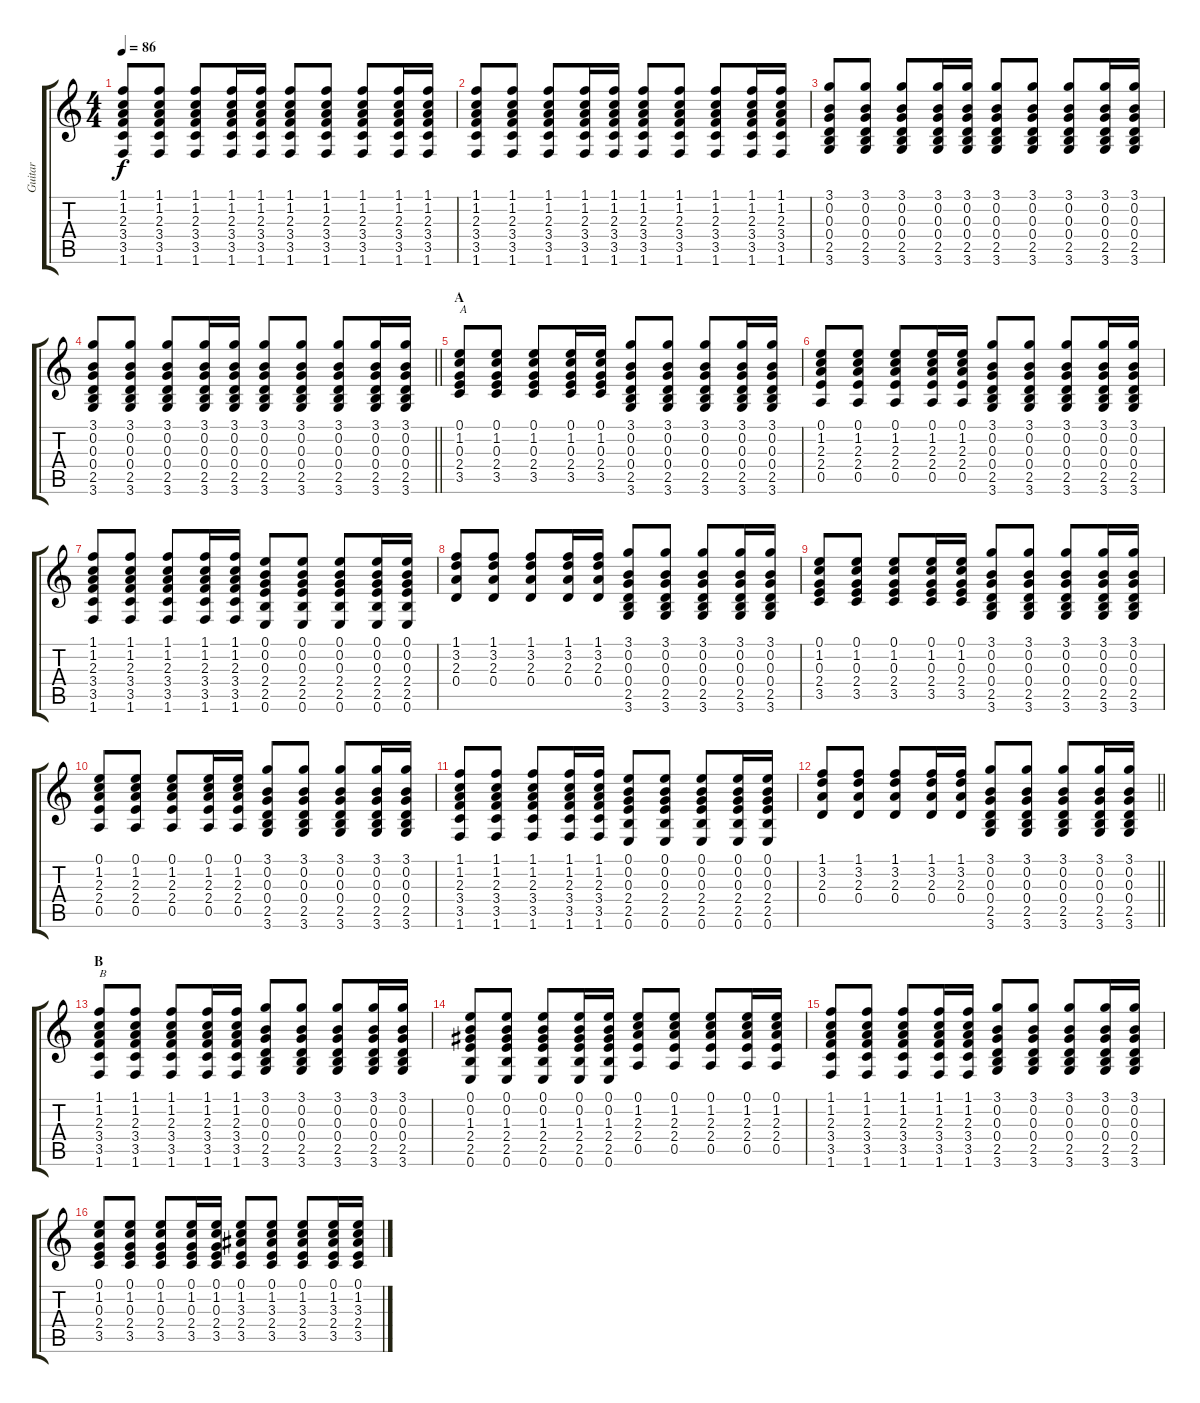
\track ("Guitar" "Guitar") {instrument acousticguitarsteel}
\staff {score tabs}
\tuning (E4 B3 G3 D3 A2 E2) {hide}
\ts (4 4)
\tempo 86
\clef g2
\ks c
(1.1 1.2 2.3 3.4 3.5 1.6).8{dy f} (1.1 1.2 2.3 3.4 3.5 1.6).8 (1.1 1.2 2.3 3.4 3.5 1.6).8 (1.1 1.2 2.3 3.4 3.5 1.6).16 (1.1 1.2 2.3 3.4 3.5 1.6).16 (1.1 1.2 2.3 3.4 3.5 1.6).8 (1.1 1.2 2.3 3.4 3.5 1.6).8 (1.1 1.2 2.3 3.4 3.5 1.6).8 (1.1 1.2 2.3 3.4 3.5 1.6).16 (1.1 1.2 2.3 3.4 3.5 1.6).16 |
(1.1 1.2 2.3 3.4 3.5 1.6).8 (1.1 1.2 2.3 3.4 3.5 1.6).8 (1.1 1.2 2.3 3.4 3.5 1.6).8 (1.1 1.2 2.3 3.4 3.5 1.6).16 (1.1 1.2 2.3 3.4 3.5 1.6).16 (1.1 1.2 2.3 3.4 3.5 1.6).8 (1.1 1.2 2.3 3.4 3.5 1.6).8 (1.1 1.2 2.3 3.4 3.5 1.6).8 (1.1 1.2 2.3 3.4 3.5 1.6).16 (1.1 1.2 2.3 3.4 3.5 1.6).16 |
(3.1 0.2 0.3 0.4 2.5 3.6).8 (3.1 0.2 0.3 0.4 2.5 3.6).8 (3.1 0.2 0.3 0.4 2.5 3.6).8 (3.1 0.2 0.3 0.4 2.5 3.6).16 (3.1 0.2 0.3 0.4 2.5 3.6).16 (3.1 0.2 0.3 0.4 2.5 3.6).8 (3.1 0.2 0.3 0.4 2.5 3.6).8 (3.1 0.2 0.3 0.4 2.5 3.6).8 (3.1 0.2 0.3 0.4 2.5 3.6).16 (3.1 0.2 0.3 0.4 2.5 3.6).16 |
\barLineRight lightlight
(3.1 0.2 0.3 0.4 2.5 3.6).8 (3.1 0.2 0.3 0.4 2.5 3.6).8 (3.1 0.2 0.3 0.4 2.5 3.6).8 (3.1 0.2 0.3 0.4 2.5 3.6).16 (3.1 0.2 0.3 0.4 2.5 3.6).16 (3.1 0.2 0.3 0.4 2.5 3.6).8 (3.1 0.2 0.3 0.4 2.5 3.6).8 (3.1 0.2 0.3 0.4 2.5 3.6).8 (3.1 0.2 0.3 0.4 2.5 3.6).16 (3.1 0.2 0.3 0.4 2.5 3.6).16 |
\section ("" "A")
(0.1 1.2 0.3 2.4 3.5).8{txt "A"} (0.1 1.2 0.3 2.4 3.5).8 (0.1 1.2 0.3 2.4 3.5).8 (0.1 1.2 0.3 2.4 3.5).16 (0.1 1.2 0.3 2.4 3.5).16 (3.1 0.2 0.3 0.4 2.5 3.6).8 (3.1 0.2 0.3 0.4 2.5 3.6).8 (3.1 0.2 0.3 0.4 2.5 3.6).8 (3.1 0.2 0.3 0.4 2.5 3.6).16 (3.1 0.2 0.3 0.4 2.5 3.6).16 |
(0.1 1.2 2.3 2.4 0.5).8 (0.1 1.2 2.3 2.4 0.5).8 (0.1 1.2 2.3 2.4 0.5).8 (0.1 1.2 2.3 2.4 0.5).16 (0.1 1.2 2.3 2.4 0.5).16 (3.1 0.2 0.3 0.4 2.5 3.6).8 (3.1 0.2 0.3 0.4 2.5 3.6).8 (3.1 0.2 0.3 0.4 2.5 3.6).8 (3.1 0.2 0.3 0.4 2.5 3.6).16 (3.1 0.2 0.3 0.4 2.5 3.6).16 |
(1.1 1.2 2.3 3.4 3.5 1.6).8 (1.1 1.2 2.3 3.4 3.5 1.6).8 (1.1 1.2 2.3 3.4 3.5 1.6).8 (1.1 1.2 2.3 3.4 3.5 1.6).16 (1.1 1.2 2.3 3.4 3.5 1.6).16 (0.1 0.2 0.3 2.4 2.5 0.6).8 (0.1 0.2 0.3 2.4 2.5 0.6).8 (0.1 0.2 0.3 2.4 2.5 0.6).8 (0.1 0.2 0.3 2.4 2.5 0.6).16 (0.1 0.2 0.3 2.4 2.5 0.6).16 |
(1.1 3.2 2.3 0.4).8 (1.1 3.2 2.3 0.4).8 (1.1 3.2 2.3 0.4).8 (1.1 3.2 2.3 0.4).16 (1.1 3.2 2.3 0.4).16 (3.1 0.2 0.3 0.4 2.5 3.6).8 (3.1 0.2 0.3 0.4 2.5 3.6).8 (3.1 0.2 0.3 0.4 2.5 3.6).8 (3.1 0.2 0.3 0.4 2.5 3.6).16 (3.1 0.2 0.3 0.4 2.5 3.6).16 |
(0.1 1.2 0.3 2.4 3.5).8 (0.1 1.2 0.3 2.4 3.5).8 (0.1 1.2 0.3 2.4 3.5).8 (0.1 1.2 0.3 2.4 3.5).16 (0.1 1.2 0.3 2.4 3.5).16 (3.1 0.2 0.3 0.4 2.5 3.6).8 (3.1 0.2 0.3 0.4 2.5 3.6).8 (3.1 0.2 0.3 0.4 2.5 3.6).8 (3.1 0.2 0.3 0.4 2.5 3.6).16 (3.1 0.2 0.3 0.4 2.5 3.6).16 |
(0.1 1.2 2.3 2.4 0.5).8 (0.1 1.2 2.3 2.4 0.5).8 (0.1 1.2 2.3 2.4 0.5).8 (0.1 1.2 2.3 2.4 0.5).16 (0.1 1.2 2.3 2.4 0.5).16 (3.1 0.2 0.3 0.4 2.5 3.6).8 (3.1 0.2 0.3 0.4 2.5 3.6).8 (3.1 0.2 0.3 0.4 2.5 3.6).8 (3.1 0.2 0.3 0.4 2.5 3.6).16 (3.1 0.2 0.3 0.4 2.5 3.6).16 |
(1.1 1.2 2.3 3.4 3.5 1.6).8 (1.1 1.2 2.3 3.4 3.5 1.6).8 (1.1 1.2 2.3 3.4 3.5 1.6).8 (1.1 1.2 2.3 3.4 3.5 1.6).16 (1.1 1.2 2.3 3.4 3.5 1.6).16 (0.1 0.2 0.3 2.4 2.5 0.6).8 (0.1 0.2 0.3 2.4 2.5 0.6).8 (0.1 0.2 0.3 2.4 2.5 0.6).8 (0.1 0.2 0.3 2.4 2.5 0.6).16 (0.1 0.2 0.3 2.4 2.5 0.6).16 |
\barLineRight lightlight
(1.1 3.2 2.3 0.4).8 (1.1 3.2 2.3 0.4).8 (1.1 3.2 2.3 0.4).8 (1.1 3.2 2.3 0.4).16 (1.1 3.2 2.3 0.4).16 (3.1 0.2 0.3 0.4 2.5 3.6).8 (3.1 0.2 0.3 0.4 2.5 3.6).8 (3.1 0.2 0.3 0.4 2.5 3.6).8 (3.1 0.2 0.3 0.4 2.5 3.6).16 (3.1 0.2 0.3 0.4 2.5 3.6).16 |
\section ("" "B")
(1.1 1.2 2.3 3.4 3.5 1.6).8{txt "B"} (1.1 1.2 2.3 3.4 3.5 1.6).8 (1.1 1.2 2.3 3.4 3.5 1.6).8 (1.1 1.2 2.3 3.4 3.5 1.6).16 (1.1 1.2 2.3 3.4 3.5 1.6).16 (3.1 0.2 0.3 0.4 2.5 3.6).8 (3.1 0.2 0.3 0.4 2.5 3.6).8 (3.1 0.2 0.3 0.4 2.5 3.6).8 (3.1 0.2 0.3 0.4 2.5 3.6).16 (3.1 0.2 0.3 0.4 2.5 3.6).16 |
(0.1 0.2 1.3 2.4 2.5 0.6).8 (0.1 0.2 1.3 2.4 2.5 0.6).8 (0.1 0.2 1.3 2.4 2.5 0.6).8 (0.1 0.2 1.3 2.4 2.5 0.6).16 (0.1 0.2 1.3 2.4 2.5 0.6).16 (0.1 1.2 2.3 2.4 0.5).8 (0.1 1.2 2.3 2.4 0.5).8 (0.1 1.2 2.3 2.4 0.5).8 (0.1 1.2 2.3 2.4 0.5).16 (0.1 1.2 2.3 2.4 0.5).16 |
(1.1 1.2 2.3 3.4 3.5 1.6).8 (1.1 1.2 2.3 3.4 3.5 1.6).8 (1.1 1.2 2.3 3.4 3.5 1.6).8 (1.1 1.2 2.3 3.4 3.5 1.6).16 (1.1 1.2 2.3 3.4 3.5 1.6).16 (3.1 0.2 0.3 0.4 2.5 3.6).8 (3.1 0.2 0.3 0.4 2.5 3.6).8 (3.1 0.2 0.3 0.4 2.5 3.6).8 (3.1 0.2 0.3 0.4 2.5 3.6).16 (3.1 0.2 0.3 0.4 2.5 3.6).16 |
(0.1 1.2 0.3 2.4 3.5).8 (0.1 1.2 0.3 2.4 3.5).8 (0.1 1.2 0.3 2.4 3.5).8 (0.1 1.2 0.3 2.4 3.5).16 (0.1 1.2 0.3 2.4 3.5).16 (0.1 1.2 3.3 2.4 3.5).8 (0.1 1.2 3.3 2.4 3.5).8 (0.1 1.2 3.3 2.4 3.5).8 (0.1 1.2 3.3 2.4 3.5).16 (0.1 1.2 3.3 2.4 3.5).16
